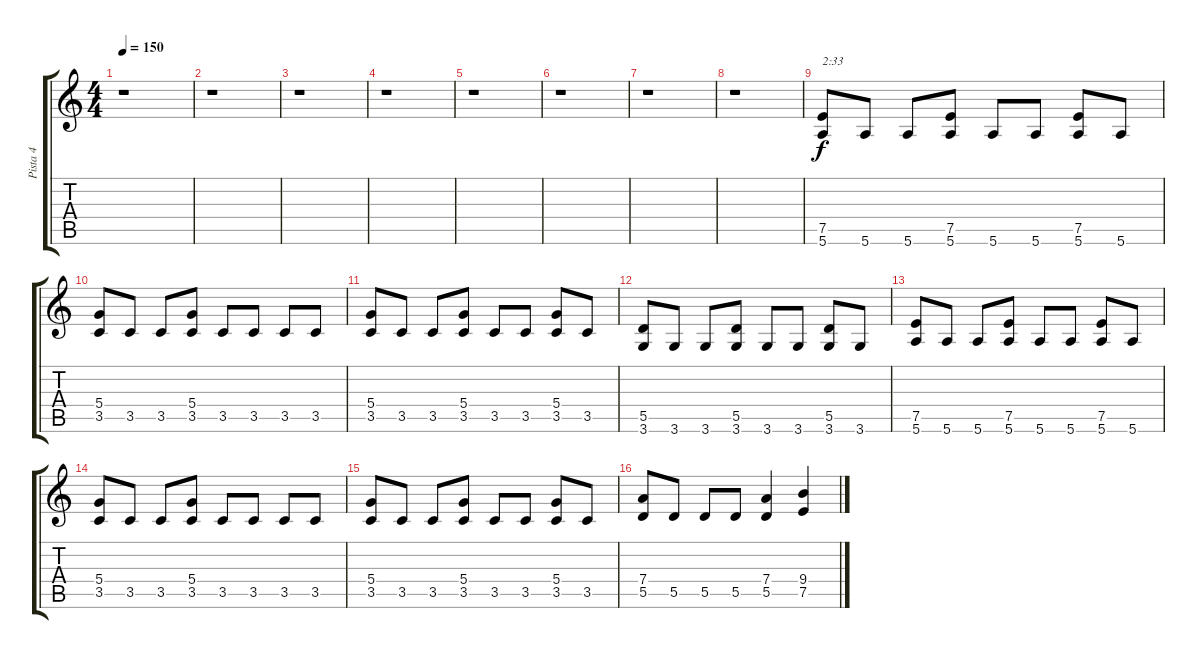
\track ("Pista 4" "Pista 4") {instrument distortionguitar}
\staff {score tabs}
\tuning (E4 B3 G3 D3 A2 E2) {hide}
\ts (4 4)
\tempo 150
\clef g2
\ks c
r.1{dy f} |
r.1 |
r.1 |
r.1 |
r.1 |
r.1 |
r.1 |
r.1 |
(7.5 5.6).8{txt "2:33"} 5.6.8 5.6.8 (7.5 5.6).8 5.6.8 5.6.8 (7.5 5.6).8 5.6.8 |
(5.4 3.5).8 3.5.8 3.5.8 (5.4 3.5).8 3.5.8 3.5.8 3.5.8 3.5.8 |
(5.4 3.5).8 3.5.8 3.5.8 (5.4 3.5).8 3.5.8 3.5.8 (5.4 3.5).8 3.5.8 |
(5.5 3.6).8 3.6.8 3.6.8 (5.5 3.6).8 3.6.8 3.6.8 (5.5 3.6).8 3.6.8 |
(7.5 5.6).8 5.6.8 5.6.8 (7.5 5.6).8 5.6.8 5.6.8 (7.5 5.6).8 5.6.8 |
(5.4 3.5).8 3.5.8 3.5.8 (5.4 3.5).8 3.5.8 3.5.8 3.5.8 3.5.8 |
(5.4 3.5).8 3.5.8 3.5.8 (5.4 3.5).8 3.5.8 3.5.8 (5.4 3.5).8 3.5.8 |
(7.4 5.5).8 5.5.8 5.5.8 5.5.8 (7.4 5.5).4 (9.4 7.5).4
